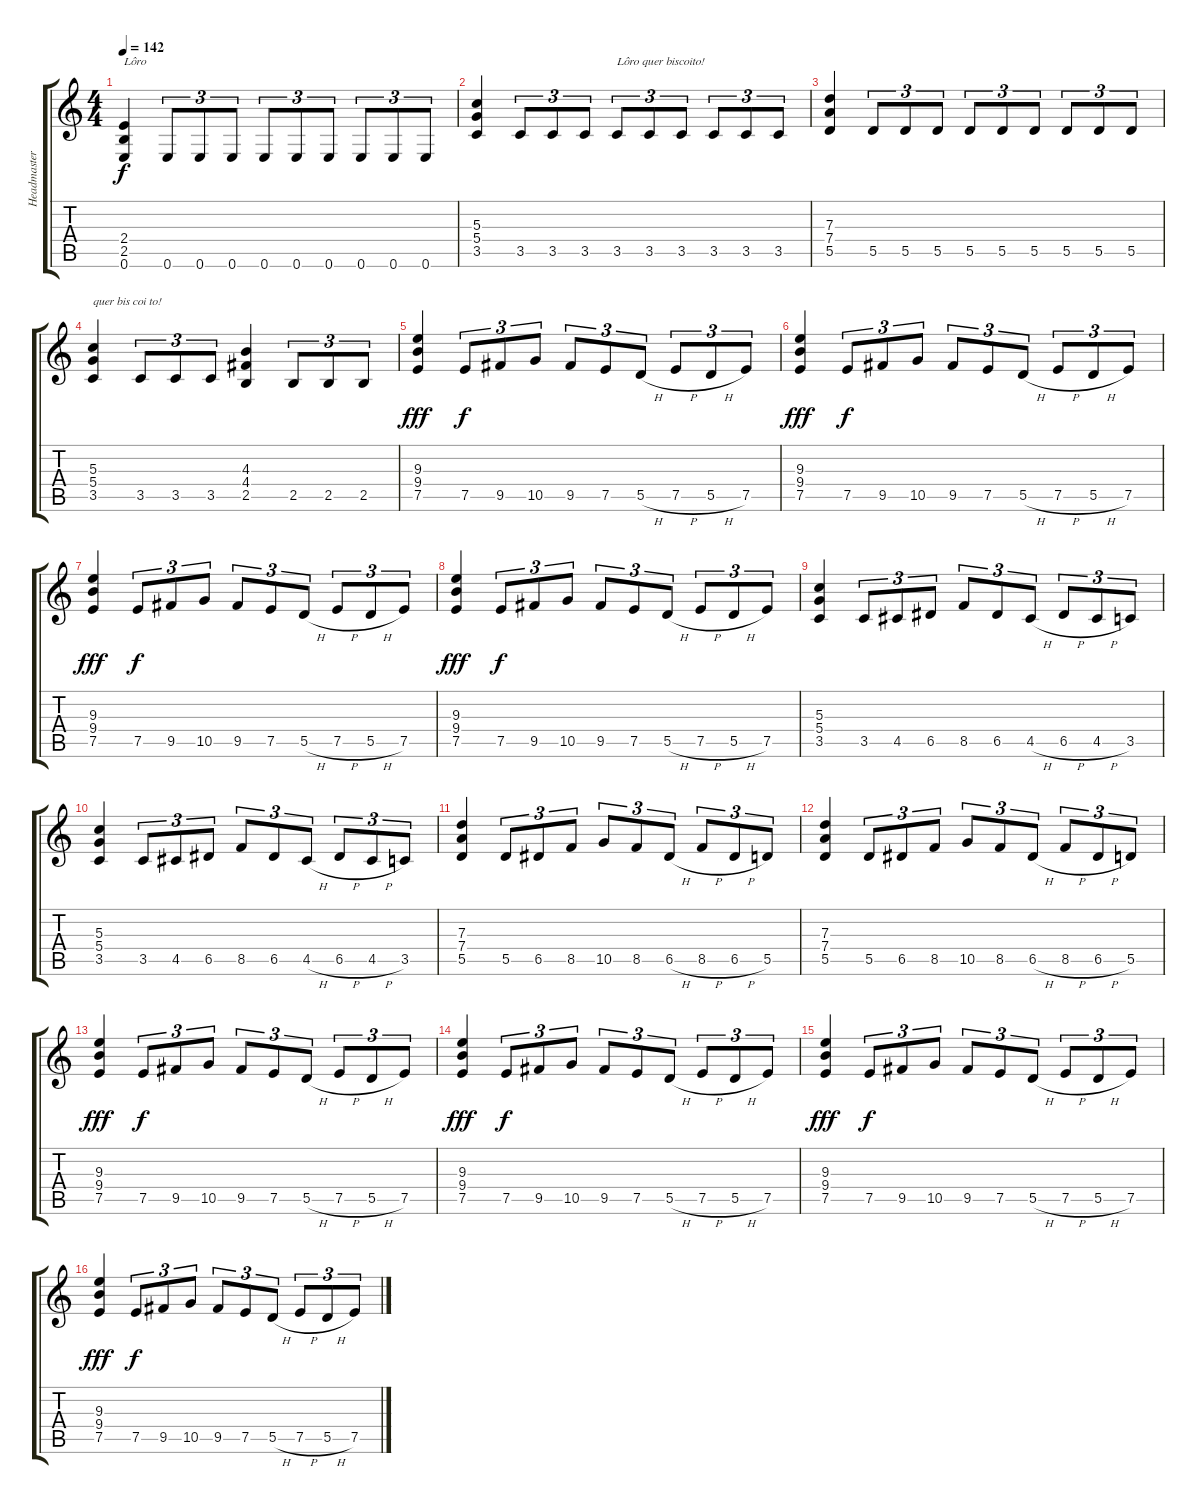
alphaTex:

\track ("Headmaster" "Headmaster") {instrument overdrivenguitar}
\staff {score tabs}
\tuning (E4 B3 G3 D3 A2 E2) {hide}
\ts (4 4)
\tempo 142
\clef g2
\ks c
(2.4 2.5 0.6).4{txt "Lôro" dy f} 0.6.8{tu (3 2)} 0.6.8{tu (3 2)} 0.6.8{tu (3 2)} 0.6.8{tu (3 2)} 0.6.8{tu (3 2)} 0.6.8{tu (3 2)} 0.6.8{tu (3 2)} 0.6.8{tu (3 2)} 0.6.8{tu (3 2)} |
(5.3 5.4 3.5).4 3.5.8{tu (3 2)} 3.5.8{tu (3 2)} 3.5.8{tu (3 2)} 3.5.8{tu (3 2) txt "Lôro quer biscoito!"} 3.5.8{tu (3 2)} 3.5.8{tu (3 2)} 3.5.8{tu (3 2)} 3.5.8{tu (3 2)} 3.5.8{tu (3 2)} |
(7.3 7.4 5.5).4 5.5.8{tu (3 2)} 5.5.8{tu (3 2)} 5.5.8{tu (3 2)} 5.5.8{tu (3 2)} 5.5.8{tu (3 2)} 5.5.8{tu (3 2)} 5.5.8{tu (3 2)} 5.5.8{tu (3 2)} 5.5.8{tu (3 2)} |
(5.3 5.4 3.5).4{txt "quer bis coi to!"} 3.5.8{tu (3 2)} 3.5.8{tu (3 2)} 3.5.8{tu (3 2)} (4.3 4.4 2.5).4 2.5.8{tu (3 2)} 2.5.8{tu (3 2)} 2.5.8{tu (3 2)} |
(9.3 9.4 7.5).4{dy fff} 7.5.8{tu (3 2) dy f} 9.5.8{tu (3 2)} 10.5.8{tu (3 2)} 9.5.8{tu (3 2)} 7.5.8{tu (3 2)} 5.5{h}.8{tu (3 2)} 7.5{h}.8{tu (3 2)} 5.5{h}.8{tu (3 2)} 7.5.8{tu (3 2)} |
(9.3 9.4 7.5).4{dy fff} 7.5.8{tu (3 2) dy f} 9.5.8{tu (3 2)} 10.5.8{tu (3 2)} 9.5.8{tu (3 2)} 7.5.8{tu (3 2)} 5.5{h}.8{tu (3 2)} 7.5{h}.8{tu (3 2)} 5.5{h}.8{tu (3 2)} 7.5.8{tu (3 2)} |
(9.3 9.4 7.5).4{dy fff} 7.5.8{tu (3 2) dy f} 9.5.8{tu (3 2)} 10.5.8{tu (3 2)} 9.5.8{tu (3 2)} 7.5.8{tu (3 2)} 5.5{h}.8{tu (3 2)} 7.5{h}.8{tu (3 2)} 5.5{h}.8{tu (3 2)} 7.5.8{tu (3 2)} |
(9.3 9.4 7.5).4{dy fff} 7.5.8{tu (3 2) dy f} 9.5.8{tu (3 2)} 10.5.8{tu (3 2)} 9.5.8{tu (3 2)} 7.5.8{tu (3 2)} 5.5{h}.8{tu (3 2)} 7.5{h}.8{tu (3 2)} 5.5{h}.8{tu (3 2)} 7.5.8{tu (3 2)} |
(5.3 5.4 3.5).4 3.5.8{tu (3 2)} 4.5.8{tu (3 2)} 6.5.8{tu (3 2)} 8.5.8{tu (3 2)} 6.5.8{tu (3 2)} 4.5{h}.8{tu (3 2)} 6.5{h}.8{tu (3 2)} 4.5{h}.8{tu (3 2)} 3.5.8{tu (3 2)} |
(5.3 5.4 3.5).4 3.5.8{tu (3 2)} 4.5.8{tu (3 2)} 6.5.8{tu (3 2)} 8.5.8{tu (3 2)} 6.5.8{tu (3 2)} 4.5{h}.8{tu (3 2)} 6.5{h}.8{tu (3 2)} 4.5{h}.8{tu (3 2)} 3.5.8{tu (3 2)} |
(7.3 7.4 5.5).4 5.5.8{tu (3 2)} 6.5.8{tu (3 2)} 8.5.8{tu (3 2)} 10.5.8{tu (3 2)} 8.5.8{tu (3 2)} 6.5{h}.8{tu (3 2)} 8.5{h}.8{tu (3 2)} 6.5{h}.8{tu (3 2)} 5.5.8{tu (3 2)} |
(7.3 7.4 5.5).4 5.5.8{tu (3 2)} 6.5.8{tu (3 2)} 8.5.8{tu (3 2)} 10.5.8{tu (3 2)} 8.5.8{tu (3 2)} 6.5{h}.8{tu (3 2)} 8.5{h}.8{tu (3 2)} 6.5{h}.8{tu (3 2)} 5.5.8{tu (3 2)} |
(9.3 9.4 7.5).4{dy fff} 7.5.8{tu (3 2) dy f} 9.5.8{tu (3 2)} 10.5.8{tu (3 2)} 9.5.8{tu (3 2)} 7.5.8{tu (3 2)} 5.5{h}.8{tu (3 2)} 7.5{h}.8{tu (3 2)} 5.5{h}.8{tu (3 2)} 7.5.8{tu (3 2)} |
(9.3 9.4 7.5).4{dy fff} 7.5.8{tu (3 2) dy f} 9.5.8{tu (3 2)} 10.5.8{tu (3 2)} 9.5.8{tu (3 2)} 7.5.8{tu (3 2)} 5.5{h}.8{tu (3 2)} 7.5{h}.8{tu (3 2)} 5.5{h}.8{tu (3 2)} 7.5.8{tu (3 2)} |
(9.3 9.4 7.5).4{dy fff} 7.5.8{tu (3 2) dy f} 9.5.8{tu (3 2)} 10.5.8{tu (3 2)} 9.5.8{tu (3 2)} 7.5.8{tu (3 2)} 5.5{h}.8{tu (3 2)} 7.5{h}.8{tu (3 2)} 5.5{h}.8{tu (3 2)} 7.5.8{tu (3 2)} |
(9.3 9.4 7.5).4{dy fff} 7.5.8{tu (3 2) dy f} 9.5.8{tu (3 2)} 10.5.8{tu (3 2)} 9.5.8{tu (3 2)} 7.5.8{tu (3 2)} 5.5{h}.8{tu (3 2)} 7.5{h}.8{tu (3 2)} 5.5{h}.8{tu (3 2)} 7.5.8{tu (3 2)}
